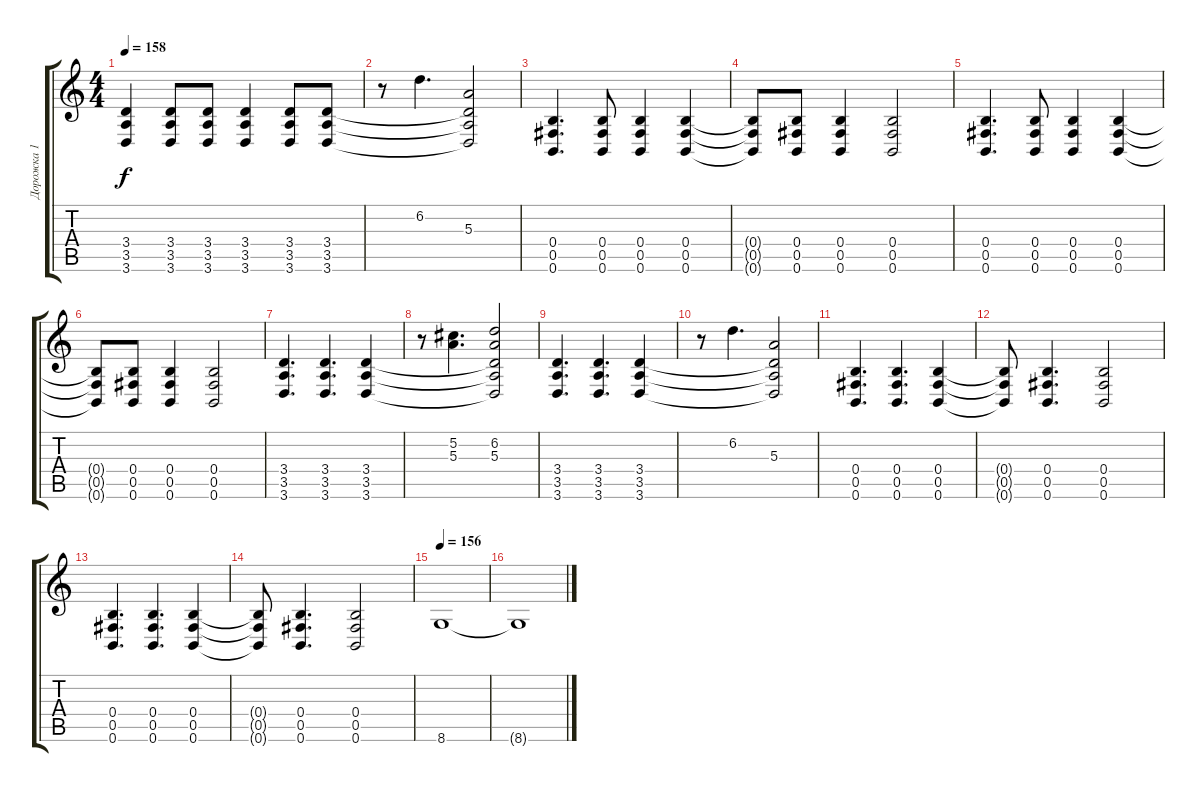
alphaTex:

\track ("Дорожка 1" "Дорожка 1") {instrument distortionguitar}
\staff {score tabs}
\tuning (Db4 Ab3 E3 B2 Gb2 B1) {hide}
\ts (4 4)
\tempo 158
\clef g2
\ks c
(3.4 3.5 3.6).4{dy f} (3.4 3.5 3.6).8 (3.4 3.5 3.6).8 (3.4 3.5 3.6).4 (3.4 3.5 3.6).8 (3.4 3.5 3.6).8 |
r.8 6.2.4{d} (5.3 3.4{t} 3.5{t} 3.6{t}).2 |
(0.4 0.5 0.6).4{d} (0.4 0.5 0.6).8 (0.4 0.5 0.6).4 (0.4 0.5 0.6).4 |
(0.4{t} 0.5{t} 0.6{t}).8 (0.4 0.5 0.6).8 (0.4 0.5 0.6).4 (0.4 0.5 0.6).2 |
(0.4 0.5 0.6).4{d} (0.4 0.5 0.6).8 (0.4 0.5 0.6).4 (0.4 0.5 0.6).4 |
(0.4{t} 0.5{t} 0.6{t}).8 (0.4 0.5 0.6).8 (0.4 0.5 0.6).4 (0.4 0.5 0.6).2 |
(3.4 3.5 3.6).4{d} (3.4 3.5 3.6).4{d} (3.4 3.5 3.6).4 |
r.8 (5.2 5.3).4{d} (6.2 5.3 3.4{t} 3.5{t} 3.6{t}).2 |
(3.4 3.5 3.6).4{d} (3.4 3.5 3.6).4{d} (3.4 3.5 3.6).4 |
r.8 6.2.4{d} (5.3 3.4{t} 3.5{t} 3.6{t}).2 |
(0.4 0.5 0.6).4{d} (0.4 0.5 0.6).4{d} (0.4 0.5 0.6).4 |
(0.4{t} 0.5{t} 0.6{t}).8 (0.4 0.5 0.6).4{d} (0.4 0.5 0.6).2 |
(0.4 0.5 0.6).4{d} (0.4 0.5 0.6).4{d} (0.4 0.5 0.6).4 |
(0.4{t} 0.5{t} 0.6{t}).8 (0.4 0.5 0.6).4{d} (0.4 0.5 0.6).2 |
\tempo 156
8.6.1 |
8.6{t}.1
